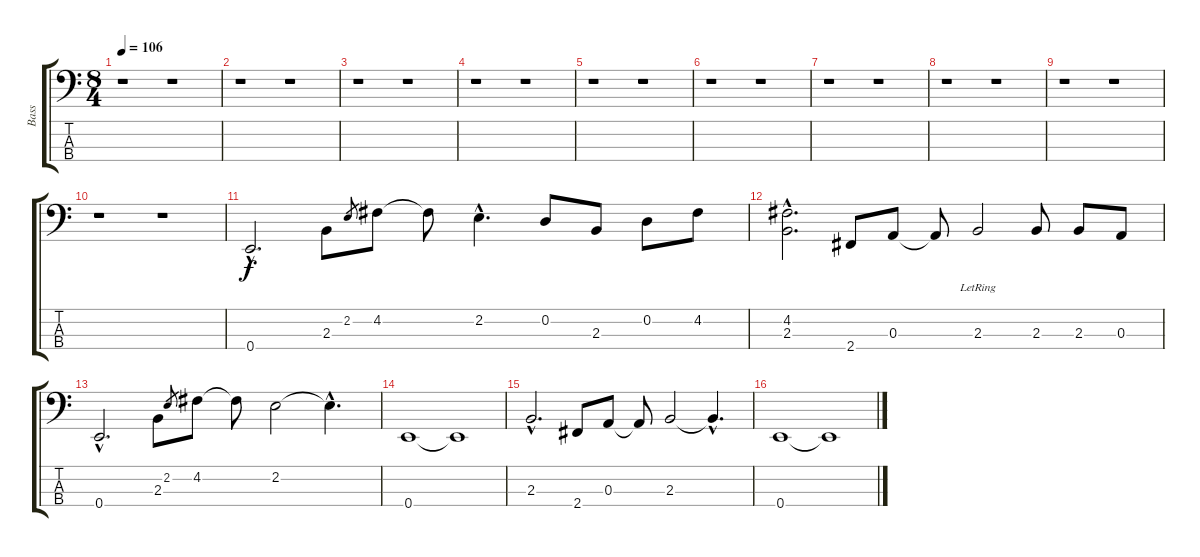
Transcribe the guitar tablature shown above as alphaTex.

\track ("Bass" "Bass") {instrument electricbassfinger}
\staff {score tabs}
\tuning (G2 D2 A1 E1) {hide}
\ts (8 4)
\tempo 106
\clef f4
\ks c
r.1{dy f instrument electricbassfinger} r.1 |
r.1 r.1 |
r.1 r.1 |
r.1 r.1 |
r.1 r.1 |
r.1 r.1 |
r.1 r.1 |
r.1 r.1 |
r.1 r.1 |
r.1 r.1 |
0.4{hac}.2{d} 2.3.8 2.2.8{gr} 4.2.8 4.2{t}.8 2.2{hac}.4{d} 0.2.8 2.3.8 0.2.8 4.2.8 |
(4.2{hac} 2.3{hac}).2{d} 2.4.8 0.3.8 0.3{t}.8 2.3{lr}.2 2.3.8 2.3.8 0.3.8 |
0.4{hac}.2{d} 2.3.8 2.2.8{gr} 4.2.8 4.2{t}.8 2.2.2 2.2{hac t}.4{d} |
0.4.1 0.4{t}.1 |
2.3{hac}.2{d} 2.4.8 0.3.8 0.3{t}.8 2.3.2 2.3{hac t}.4{d} |
0.4.1 0.4{t}.1
